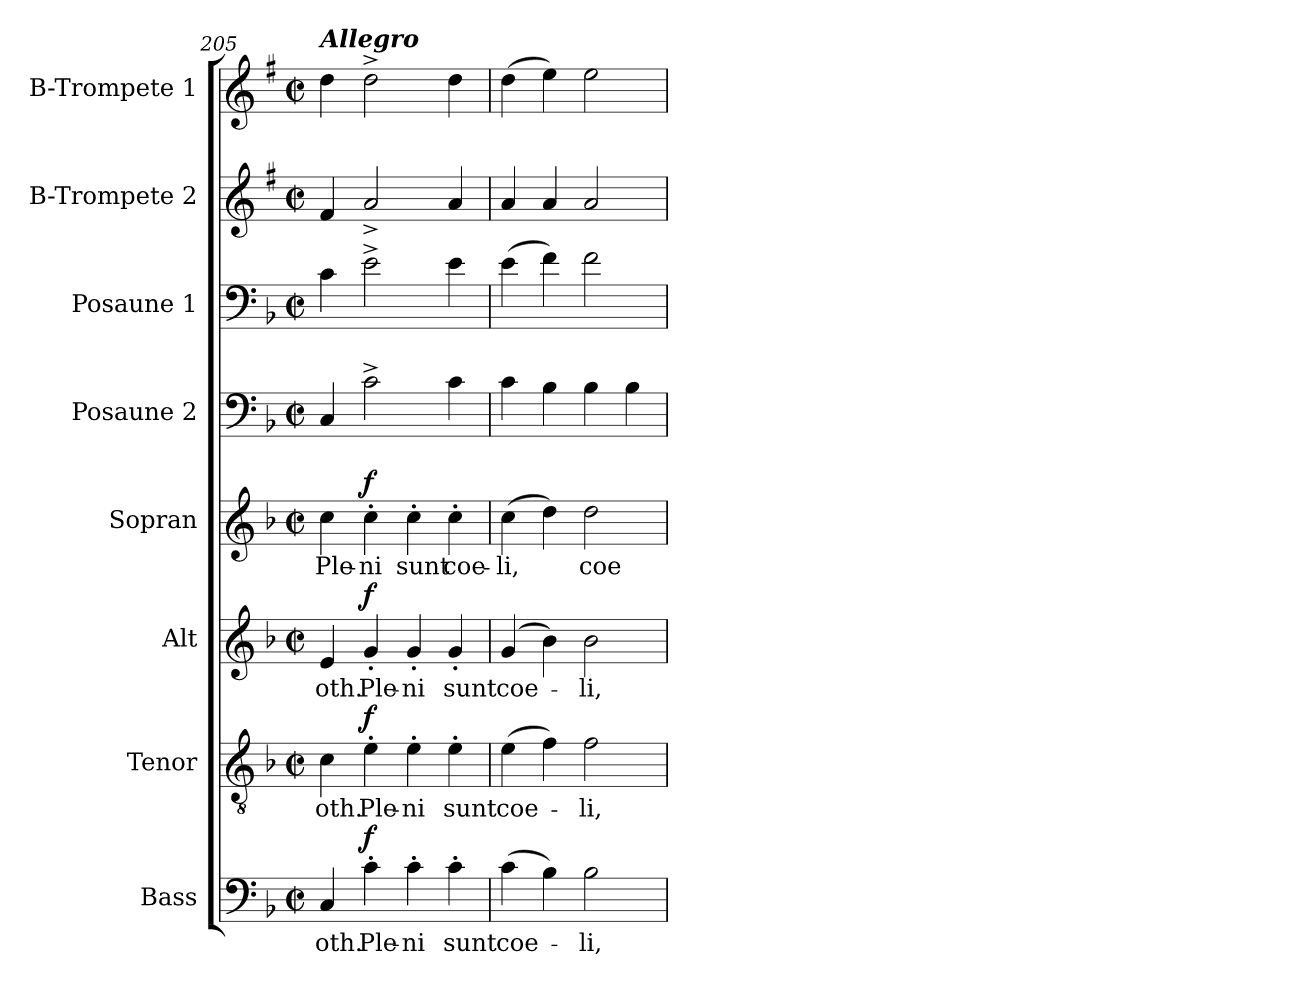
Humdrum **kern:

**kern	**text	**dynam	**kern	**text	**dynam	**kern	**text	**dynam	**kern	**text	**dynam	**kern	**kern	**kern	**kern
*part8	*part8	*part8	*part7	*part7	*part7	*part6	*part6	*part6	*part5	*part5	*part5	*part4	*part3	*part2	*part1
*staff8	*staff8	*staff8	*staff7	*staff7	*staff7	*staff6	*staff6	*staff6	*staff5	*staff5	*staff5	*staff4	*staff3	*staff2	*staff1
*I"Bass	*	*	*I"Tenor	*	*	*I"Alt	*	*	*I"Sopran	*	*	*I"Posaune 2	*I"Posaune 1	*I"B-Trompete 2	*I"B-Trompete 1
*I'B.	*	*	*I'T.	*	*	*I'A.	*	*	*I'S.	*	*	*I'Pos. 2	*I'Pos. 1	*I'B Trp. 2	*I'B Trp. 1
!!LO:LB:g=z
*clefF4	*	*	*clefGv2	*	*	*clefG2	*	*	*clefG2	*	*	*clefF4	*clefF4	*clefG2	*clefG2
*	*	*	*	*	*	*	*	*	*	*	*	*	*	*ITrd1c2	*ITrd1c2
*k[b-]	*	*	*k[b-]	*	*	*k[b-]	*	*	*k[b-]	*	*	*k[b-]	*k[b-]	*k[b-]	*k[b-]
*F:	*	*	*F:	*	*	*F:	*	*	*F:	*	*	*F:	*F:	*F:	*F:
*M2/2	*	*	*M2/2	*	*	*M2/2	*	*	*M2/2	*	*	*M2/2	*M2/2	*M2/2	*M2/2
*met(c|)	*	*	*met(c|)	*	*	*met(c|)	*	*	*met(c|)	*	*	*met(c|)	*met(c|)	*met(c|)	*met(c|)
=205	=205	=205	=205	=205	=205	=205	=205	=205	=205	=205	=205	=205	=205	=205	=205
!	!	!	!	!	!	!	!	!	!	!	!	!	!	!	!LO:TX:a:Bi:t=Allegro
!	!LO:LY:b	!	!	!LO:LY:b	!	!	!LO:LY:b	!	!	!LO:LY:b	!	!	!	!	!
4C/	-oth.	.	4c\	-oth.	.	4e/	-oth.	.	4cc\	Ple-	.	4C/	4c\	4e/	4cc\
!	!LO:LY:b	!LO:DY:a	!	!LO:LY:b	!LO:DY:a	!	!LO:LY:b	!LO:DY:b	!	!LO:LY:b	!LO:DY:a	!	!	!	!
4c'>\	Ple-	f	4e'>\	Ple-	f	4g'</	Ple-	f	4cc'>\	-ni	f	2c^>\	2e^>\	2g^</	2cc^>\
!	!LO:LY:b	!	!	!LO:LY:b	!	!	!LO:LY:b	!	!	!LO:LY:b	!	!	!	!	!
4c'>\	-ni	.	4e'>\	-ni	.	4g'</	-ni	.	4cc'>\	sunt	.	.	.	.	.
!	!LO:LY:b	!	!	!LO:LY:b	!	!	!LO:LY:b	!	!	!LO:LY:b	!	!	!	!	!
4c'>\	sunt	.	4e'>\	sunt	.	4g'</	sunt	.	4cc'>\	coe-	.	4c\	4e\	4g/	4cc\
=206	=206	=206	=206	=206	=206	=206	=206	=206	=206	=206	=206	=206	=206	=206	=206
!	!LO:LY:b	!	!	!LO:LY:b	!	!	!LO:LY:b	!	!	!LO:LY:b	!	!	!	!	!
(>4c\	coe-	.	(>4e\	coe-	.	(4g/	coe-	.	(>4cc\	-li,	.	4c\	(>4e\	4g/	(>4cc\
4B-\)	.	.	4f\)	.	.	4b-\)	.	.	4dd\)	.	.	4B-\	4f\)	4g/	4dd\)
!	!LO:LY:b	!	!	!LO:LY:b	!	!	!LO:LY:b	!	!	!LO:LY:b	!	!	!	!	!
2B-\	-li,	.	2f\	-li,	.	2b-\	-li,	.	2dd\	coe-	.	4B-\	2f\	2g/	2dd\
.	.	.	.	.	.	.	.	.	.	.	.	4B-\	.	.	.
=	=	=	=	=	=	=	=	=	=	=	=	=	=	=	=
*-	*-	*-	*-	*-	*-	*-	*-	*-	*-	*-	*-	*-	*-	*-	*-
